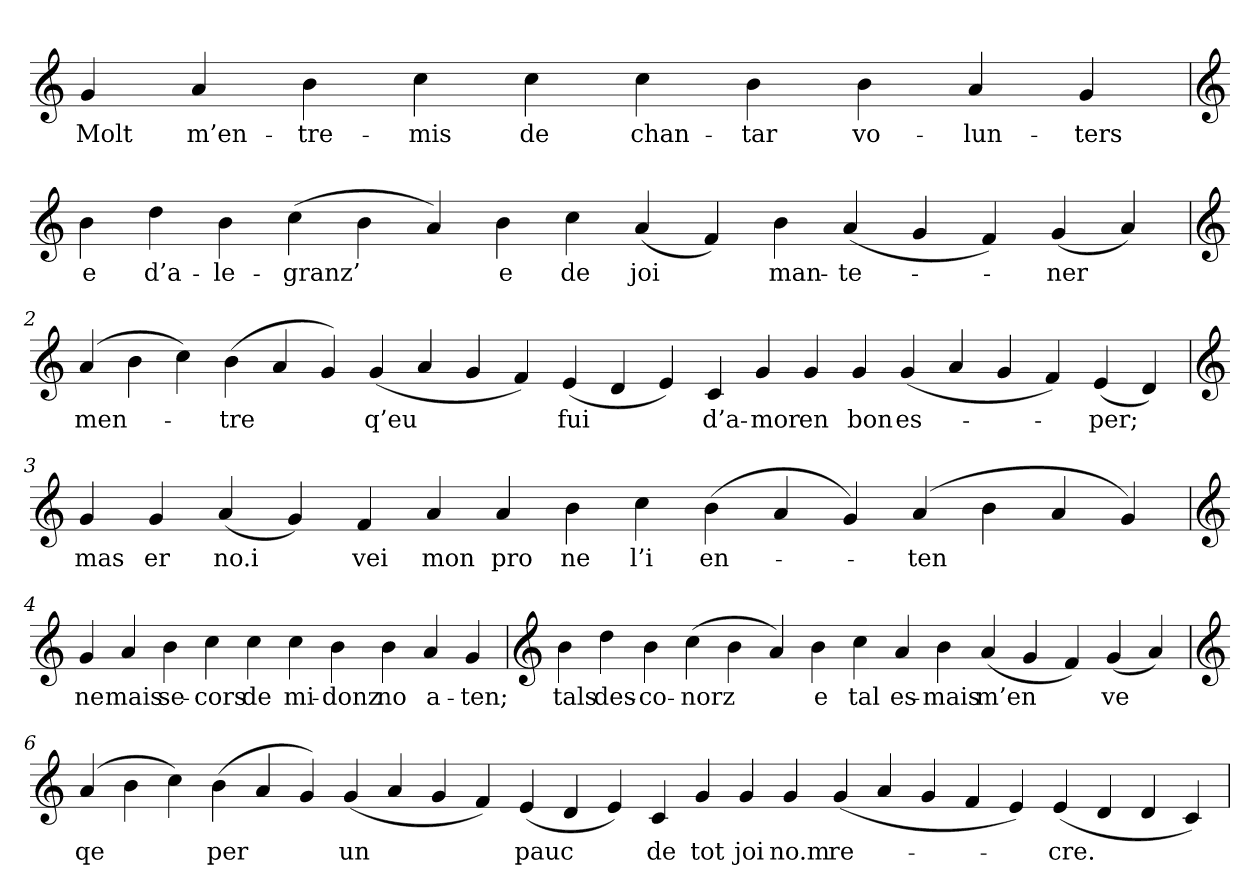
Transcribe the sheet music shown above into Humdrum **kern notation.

**kern	**text
*part1	*part1
*staff1	*staff1
*clefG2	*
=	=
4g	Molt
4a	m’en-
4b	-tre-
4cc	-mis
4cc	de
4cc	chan-
4b	-tar
4b	vo-
4a	-lun-
4g	-ters
=1	=1
*clefG2	*
4b	e
4dd	d’a-
4b	-le-
(4cc	-granz’
4b	.
4a)	.
4b	e
4cc	de
(4a	joi
4f)	.
4b	man-
(4a	-te-
4g	.
4f)	.
(4g	-ner
4a)	.
=2	=2
*clefG2	*
(4a	men-
4b	.
4cc)	.
(4b	-tre
4a	.
4g)	.
(4g	q’eu
4a	.
4g	.
4f)	.
(4e	fui
4d	.
4e)	.
4c	d’a-
4g	-mor
4g	en
4g	bon
(4g	es-
4a	.
4g	.
4f)	.
(4e	-per;
4d)	.
=3	=3
*clefG2	*
4g	mas
4g	er
(4a	no.i
4g)	.
4f	vei
4a	mon
4a	pro
4b	ne
4cc	l’i
(4b	en-
4a	.
4g)	.
(4a	-ten
4b	.
4a	.
4g)	.
=4	=4
*clefG2	*
4g	ne
4a	mais
4b	se-
4cc	-cors
4cc	de
4cc	mi-
4b	-donz
4b	no
4a	a-
4g	-ten;
=5	=5
*clefG2	*
4b	tals
4dd	des-
4b	-co-
(4cc	-norz
4b	.
4a)	.
4b	e
4cc	tal
4a	es-
4b	-mais
(4a	m’en
4g	.
4f)	.
(4g	ve
4a)	.
=6	=6
*clefG2	*
(4a	qe
4b	.
4cc)	.
(4b	per
4a	.
4g)	.
(4g	un
4a	.
4g	.
4f)	.
(4e	pauc
4d	.
4e)	.
4c	de
4g	tot
4g	joi
4g	no.m
(4g	re-
4a	.
4g	.
4f	.
4e)	.
(4e	-cre.
4d	.
4d	.
4c)	.
=	=
*-	*-
